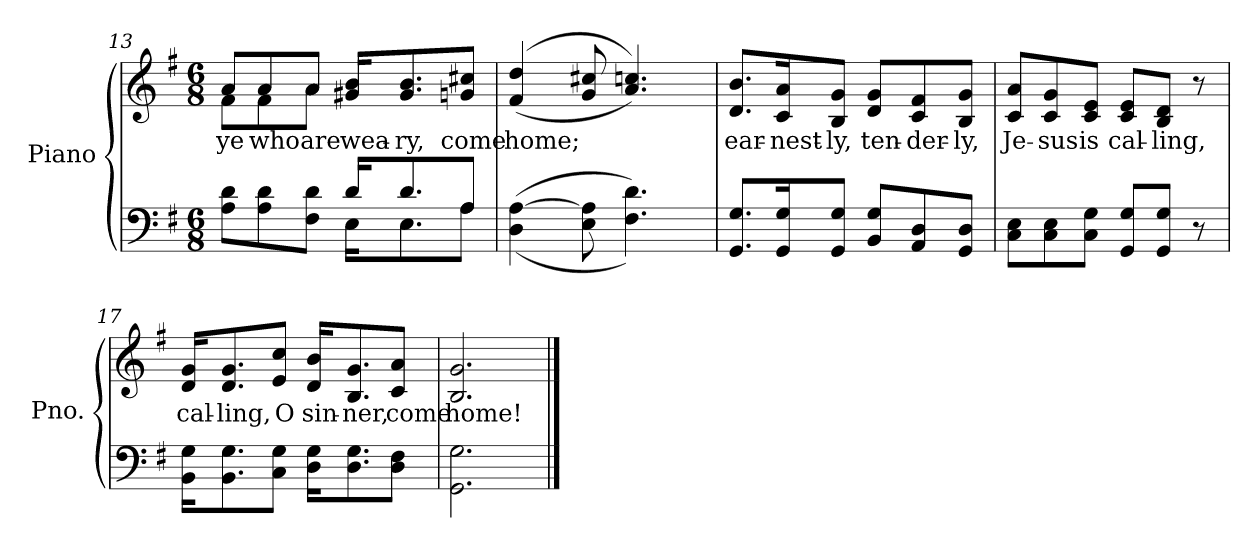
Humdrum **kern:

**kern	**kern	**text
*part2	*part1	*part1
*staff2	*staff1	*staff1
*I"Piano	*I"Piano	*
*I'Pno.	*I'Pno.	*
*clefF4	*clefG2	*
*k[f#]	*k[f#]	*
*G:	*G:	*
*M6/8	*M6/8	*
=13	=13	=13
*^	*	*
!	!	!	!LO:LY:b:color=#000000
*	*	*^	*
8Ai\ 8di\L	4.ryy	8ai/L	8f#i\L	ye
!	!	!	!	!LO:LY:b:color=#000000
8Ai\ 8di\	.	8ai/	8f#i\	who
!	!	!	!	!LO:LY:b:color=#000000
8F#i\ 8di\J	.	8ai/J	8ai\J	are
!	!	!	!	!LO:LY:b:color=#000000
16di/KL	16Ei\KL	16g#Xi/ 16bi/KL	8ryy	wea-
!	!	!	!	!LO:LY:b:color=#000000
8.di/	8.Ei\	8.g#i/ 8.bi/	.	-ry,
.	.	.	8ryy	.
!	!	!	!	!LO:LY:b:color=#000000
8Ai/J	8Ai\J	8gni/ 8cc#Xi/J	8ryy	come
*	*	*v	*v	*
!!LO:LB:g=z
=14	=14	=14	=14
*	*	*^	*
!	!	!	!	!LO:LY:b:color=#000000
*	*	*v	*v	*
((4Di\ [4Ai	8ryy	((4f#i/ 4ddi	home;
.	8ryy	.	.
8Ei\ 8Ai]	4.ryy	8gi/ 8cc#Xi	.
4.F#i\ 4.di))	.	4.ai/ 4.ccni))	.
.	8ryy	.	.
*v	*v	*	*
=15	=15	=15
*^	*	*
!	!	!	!LO:LY:b:color=#000000
*v	*v	*	*
8.GGi/ 8.Gi/L	8.di/ 8.bi/L	ear-
!	!	!LO:LY:b:color=#000000
16GGi/ 16Gi/K	16ci/ 16ai/K	-nest-
!	!	!LO:LY:b:color=#000000
8GGi/ 8Gi/J	8Bi/ 8gi/J	-ly,
!	!	!LO:LY:b:color=#000000
8BBi/ 8Gi/L	8di/ 8gi/L	ten-
!	!	!LO:LY:b:color=#000000
8AAi/ 8Di/	8ci/ 8f#i/	-der-
!	!	!LO:LY:b:color=#000000
8GGi/ 8Di/J	8Bi/ 8gi/J	-ly,
!!LO:LB:g=z
=16	=16	=16
!	!	!LO:LY:b:color=#000000
8Ci\ 8Ei\L	8ci/ 8ai/L	Je-
!	!	!LO:LY:b:color=#000000
8Ci\ 8Ei\	8ci/ 8gi/	-sus
!	!	!LO:LY:b:color=#000000
8Ci\ 8Gi\J	8ci/ 8ei/J	is
!	!	!LO:LY:b:color=#000000
8GGi/ 8Gi/L	8ci/ 8ei/L	cal-
!	!	!LO:LY:b:color=#000000
8GGi/ 8Gi/J	8Bi/ 8di/J	-ling,
8r	8r	.
=17	=17	=17
!	!	!LO:LY:b:color=#000000
16BBi\ 16Gi\KL	16di/ 16gi/KL	cal-
!	!	!LO:LY:b:color=#000000
8.BBi\ 8.Gi\	8.di/ 8.gi/	-ling,
!	!	!LO:LY:b:color=#000000
8Ci\ 8Gi\J	8ei/ 8cci/J	O
!	!	!LO:LY:b:color=#000000
16Di\ 16Gi\KL	16di/ 16bi/KL	sin-
!	!	!LO:LY:b:color=#000000
8.Di\ 8.Gi\	8.Bi/ 8.gi/	-ner,
!	!	!LO:LY:b:color=#000000
8Di\ 8F#i\J	8ci/ 8ai/J	come
=18	=18	=18
!	!	!LO:LY:b:color=#000000
2.GGi\ 2.Gi	2.Bi/ 2.gi	home!
==	==	==
*-	*-	*-
